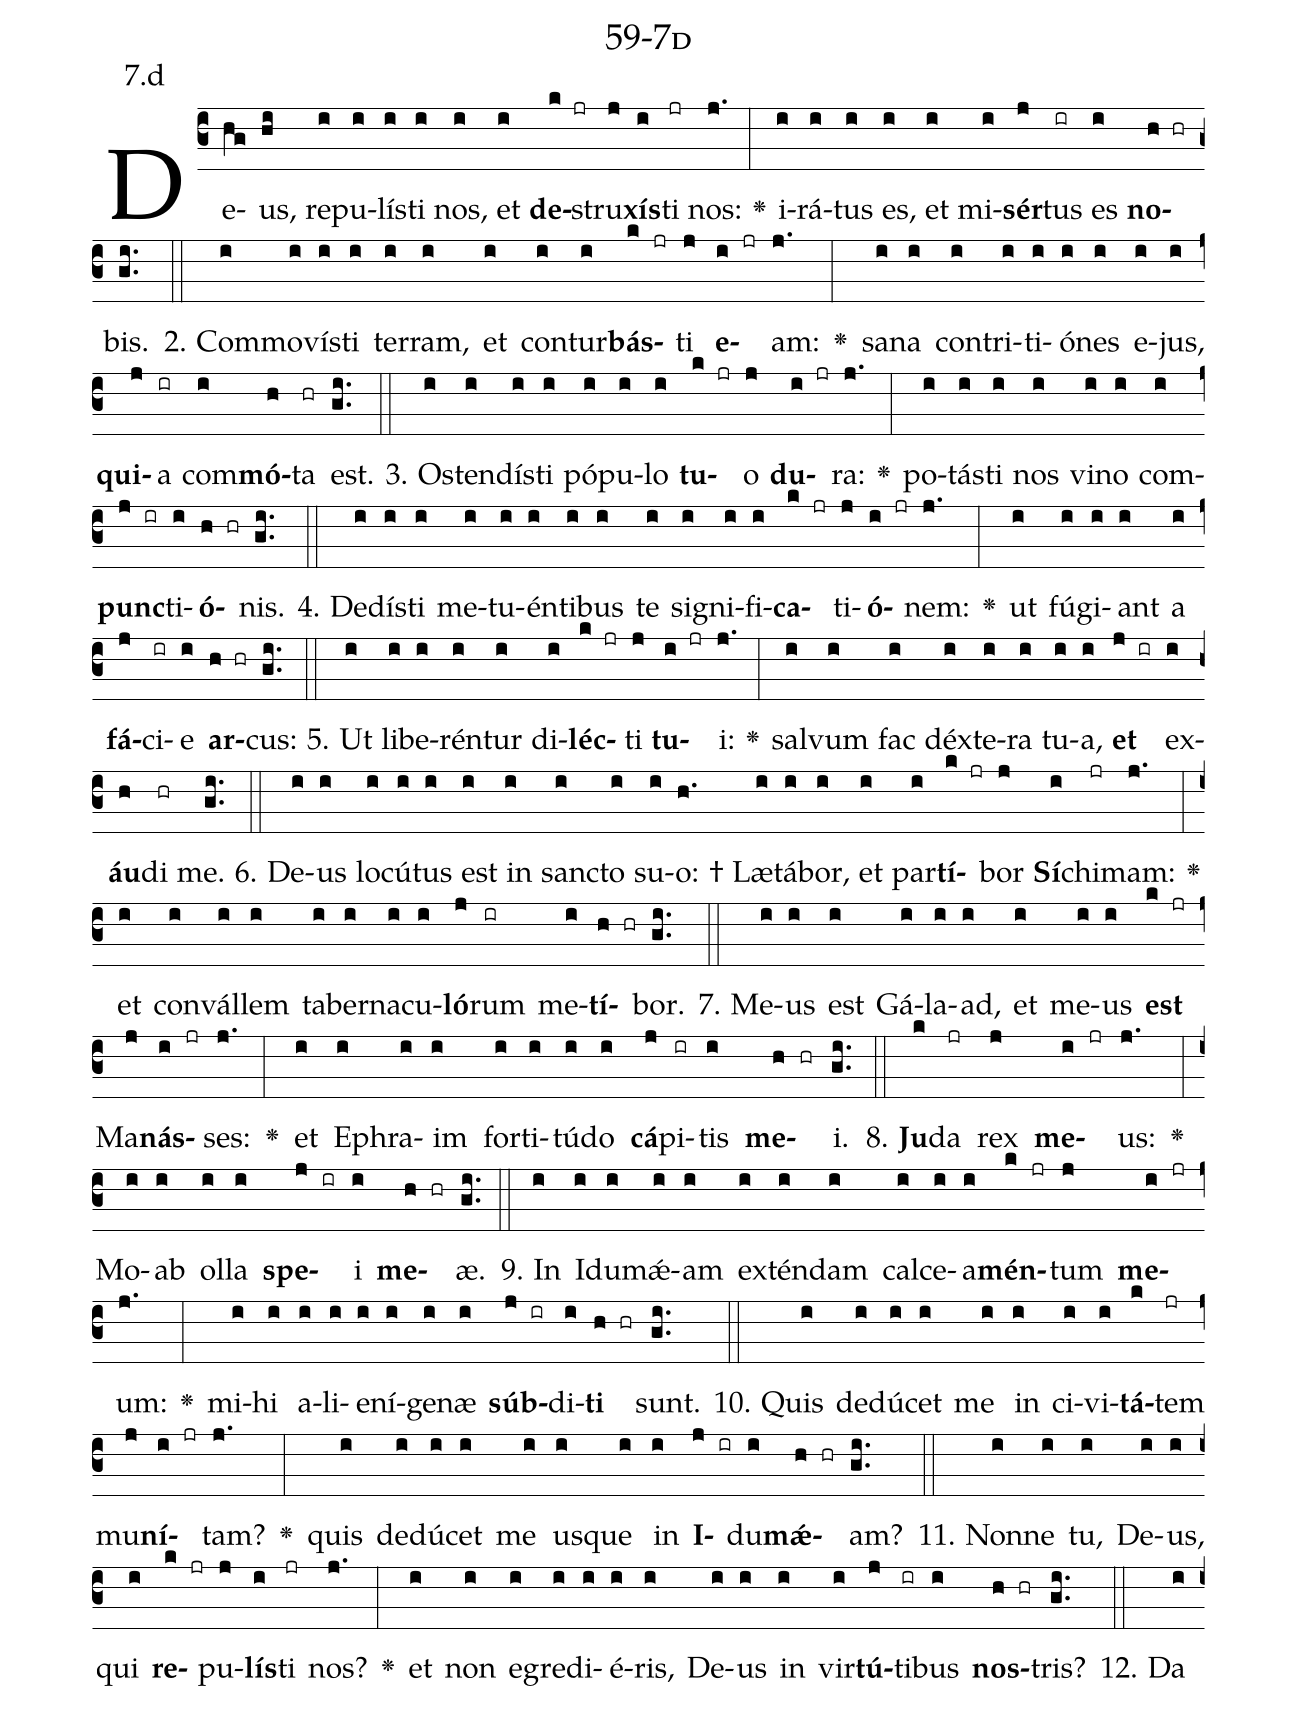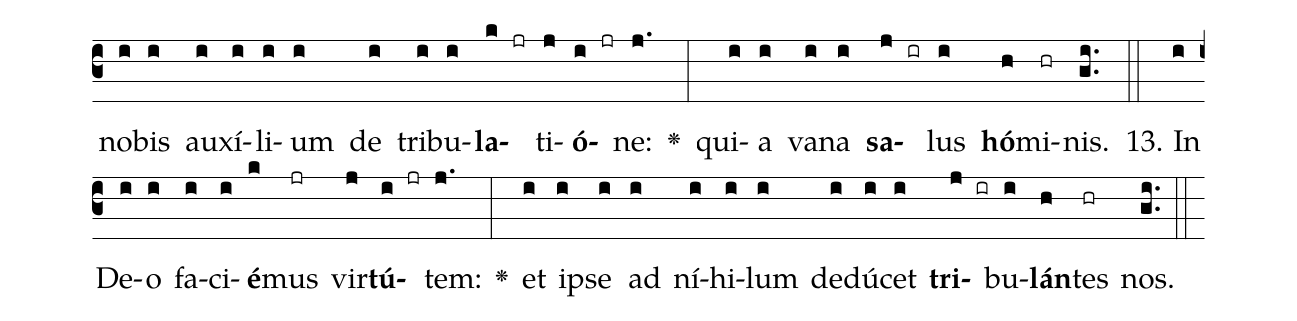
name: 59-7d;
annotation: 7.d;
%%
(c3)De(hg)us,(hi) re(i)pu(i)lís(i)ti(i) nos,(i) et(i) <b>de</b>(k jr)stru(j)<b>xís</b>(i)ti(jr) nos:(j.) <v>\greheightstar</v>(:) i(i)rá(i)tus(i) es,(i) et(i) mi(i)<b>sér</b>(j)tus(ir) es(i) <b>no</b>(h hr)bis.(gi..) (::)
2. Com(i)mo(i)vís(i)ti(i) ter(i)ram,(i) et(i) con(i)tur(i)<b>bás</b>(k jr)ti(j) <b>e</b>(i jr)am:(j.) <v>\greheightstar</v>(:) sa(i)na(i) con(i)tri(i)ti(i)ó(i)nes(i) e(i)jus,(i) <b>qui</b>(j)a(ir) com(i)<b>mó</b>(h)ta(hr) est.(gi..) (::)
3. Os(i)ten(i)dís(i)ti(i) pó(i)pu(i)lo(i) <b>tu</b>(k jr)o(j) <b>du</b>(i jr)ra:(j.) <v>\greheightstar</v>(:) po(i)tás(i)ti(i) nos(i) vi(i)no(i) com(i)<b>punc</b>(j ir)ti(i)<b>ó</b>(h hr)nis.(gi..) (::)
4. De(i)dís(i)ti(i) me(i)tu(i)én(i)ti(i)bus(i) te(i) si(i)gni(i)fi(i)<b>ca</b>(k jr)ti(j)<b>ó</b>(i jr)nem:(j.) <v>\greheightstar</v>(:) ut(i) fú(i)gi(i)ant(i) a(i) <b>fá</b>(j)ci(ir)e(i) <b>ar</b>(h hr)cus:(gi..) (::)
5. Ut(i) li(i)be(i)rén(i)tur(i) di(i)<b>léc</b>(k jr)ti(j) <b>tu</b>(i jr)i:(j.) <v>\greheightstar</v>(:) sal(i)vum(i) fac(i) déx(i)te(i)ra(i) tu(i)a,(i) <b>et</b>(j ir) ex(i)<b>áu</b>(h)di(hr) me.(gi..) (::)
6. De(i)us(i) lo(i)cú(i)tus(i) est(i) in(i) sanc(i)to(i) su(i)o: †(h.) Læ(i)tá(i)bor,(i) et(i) par(i)<b>tí</b>(k jr)bor(j) <b>Sí</b>(i)chi(jr)mam:(j.) <v>\greheightstar</v>(:) et(i) con(i)vál(i)lem(i) ta(i)ber(i)na(i)cu(i)<b>ló</b>(j)rum(ir) me(i)<b>tí</b>(h hr)bor.(gi..) (::)
7. Me(i)us(i) est(i) Gá(i)la(i)ad,(i) et(i) me(i)us(i) <b>est</b>(k jr) Ma(j)<b>nás</b>(i jr)ses:(j.) <v>\greheightstar</v>(:) et(i) E(i)phra(i)im(i) for(i)ti(i)tú(i)do(i) <b>cá</b>(j)pi(ir)tis(i) <b>me</b>(h hr)i.(gi..) (::)
8. <b>Ju</b>(k)da(jr) rex(j) <b>me</b>(i jr)us:(j.) <v>\greheightstar</v>(:) Mo(i)ab(i) ol(i)la(i) <b>spe</b>(j ir)i(i) <b>me</b>(h hr)æ.(gi..) (::)
9. In(i) I(i)du(i)mǽ(i)am(i) ex(i)tén(i)dam(i) cal(i)ce(i)a(i)<b>mén</b>(k jr)tum(j) <b>me</b>(i jr)um:(j.) <v>\greheightstar</v>(:) mi(i)hi(i) a(i)li(i)e(i)ní(i)ge(i)næ(i) <b>súb</b>(j ir)di(i)<b>ti</b>(h hr) sunt.(gi..) (::)
10. Quis(i) de(i)dú(i)cet(i) me(i) in(i) ci(i)vi(i)<b>tá</b>(k)tem(jr) mu(j)<b>ní</b>(i jr)tam?(j.) <v>\greheightstar</v>(:) quis(i) de(i)dú(i)cet(i) me(i) us(i)que(i) in(i) <b>I</b>(j ir)du(i)<b>mǽ</b>(h hr)am?(gi..) (::)
11. Non(i)ne(i) tu,(i) De(i)us,(i) qui(i) <b>re</b>(k jr)pu(j)<b>lís</b>(i)ti(jr) nos?(j.) <v>\greheightstar</v>(:) et(i) non(i) e(i)gre(i)di(i)é(i)ris,(i) De(i)us(i) in(i) vir(i)<b>tú</b>(j)ti(ir)bus(i) <b>nos</b>(h hr)tris?(gi..) (::)
12. Da(i) no(i)bis(i) au(i)xí(i)li(i)um(i) de(i) tri(i)bu(i)<b>la</b>(k jr)ti(j)<b>ó</b>(i jr)ne:(j.) <v>\greheightstar</v>(:) qui(i)a(i) va(i)na(i) <b>sa</b>(j ir)lus(i) <b>hó</b>(h)mi(hr)nis.(gi..) (::)
13. In(i) De(i)o(i) fa(i)ci(i)<b>é</b>(k)mus(jr) vir(j)<b>tú</b>(i jr)tem:(j.) <v>\greheightstar</v>(:) et(i) ip(i)se(i) ad(i) ní(i)hi(i)lum(i) de(i)dú(i)cet(i) <b>tri</b>(j ir)bu(i)<b>lán</b>(h)tes(hr) nos.(gi..) (::)
